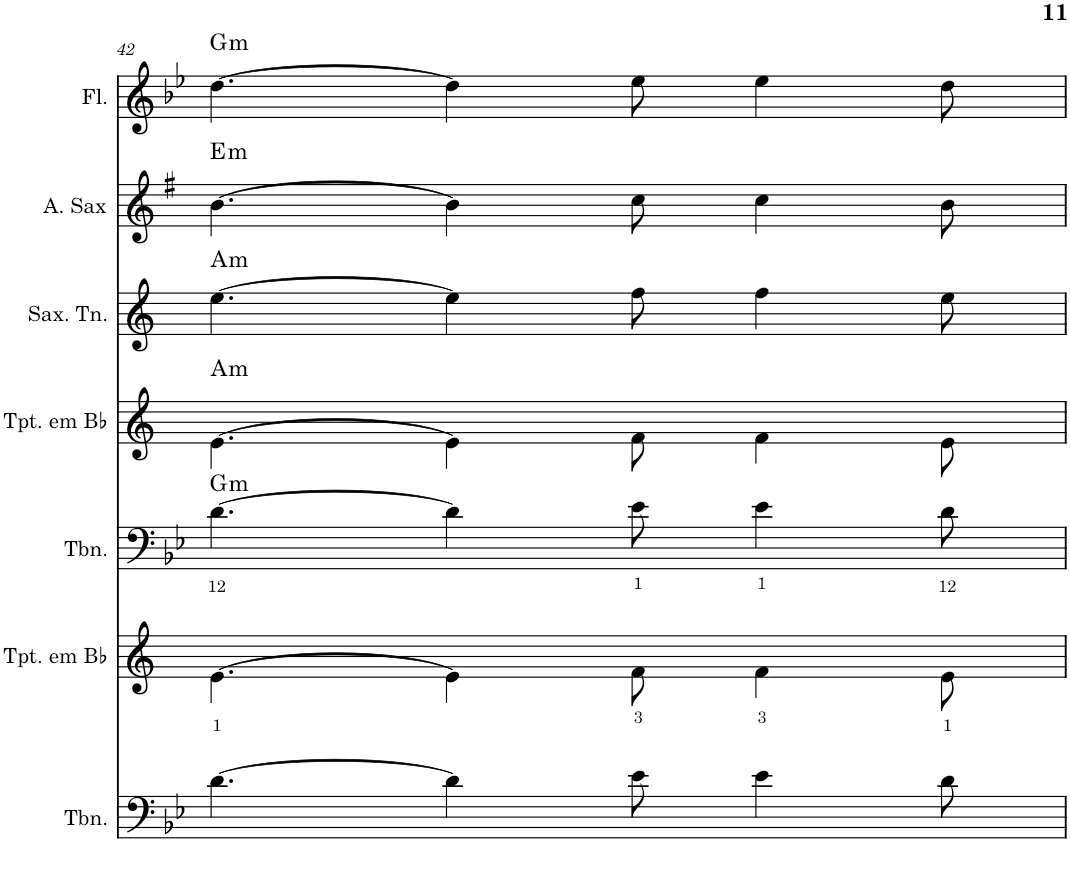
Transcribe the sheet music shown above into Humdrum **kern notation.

**kern	**kern	**kern	**harte	**kern	**harte	**kern	**harte	**kern	**harte	**kern	**harte
*part7	*part6	*part5	*part5	*part4	*part4	*part3	*part3	*part2	*part2	*part1	*part1
*staff7	*staff6	*staff5	*	*staff4	*	*staff3	*	*staff2	*	*staff1	*
*I"Trombone	*I"Trompete em Bb	*I"Trombone	*	*I"Trompete em Bb	*	*I"Saxofone Tenor	*	*I"Saxofone Alto	*	*I"Flauta Transversal	*
*I'Tbn.	*I'Tpt. em Bb	*I'Tbn.	*	*I'Tpt. em Bb	*	*I'Sax. Tn.	*	*	*	*I'Fl.	*
!!LO:PB:g=z
*clefF4	*clefG2	*clefF4	*	*clefG2	*	*clefG2	*	*clefG2	*	*clefG2	*
*	*Trd1c2	*	*	*Trd1c2	*	*Trd8c14	*	*Trd5c9	*	*	*
*k[b-e-]	*k[]	*k[b-e-]	*	*k[]	*	*k[]	*	*k[f#]	*	*k[b-e-]	*
*B-:	*	*B-:	*	*	*	*	*	*G:	*	*B-:	*
*M9/8	*M9/8	*M9/8	*	*M9/8	*	*M9/8	*	*M9/8	*	*M9/8	*
=42	=42	=42	=42	=42	=42	=42	=42	=42	=42	=42	=42
!	!	!	!LO:H:kt=m	!	!LO:H:kt=m	!	!LO:H:kt=m	!	!LO:H:kt=m	!	!LO:H:kt=m
[4.d\	[4.e\	[4.d\	G:min	[4.e\	A:min	[4.ee\	A:min	[4.b\	E:min	[4.dd\	G:min
4d\]	4e\]	4d\]	.	4e\]	.	4ee\]	.	4b\]	.	4dd\]	.
8e-\	8f\	8e-\	.	8f\	.	8ff\	.	8cc\	.	8ee-\	.
4e-\	4f\	4e-\	.	4f\	.	4ff\	.	4cc\	.	4ee-\	.
8d\	8e\	8d\	.	8e\	.	8ee\	.	8b\	.	8dd\	.
=	=	=	=	=	=	=	=	=	=	=	=
*-	*-	*-	*-	*-	*-	*-	*-	*-	*-	*-	*-
